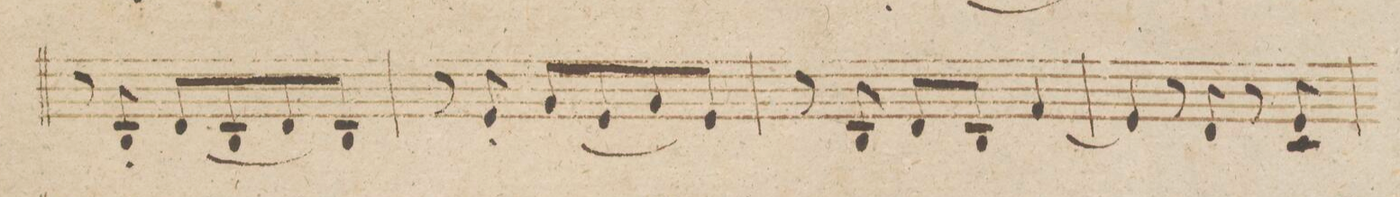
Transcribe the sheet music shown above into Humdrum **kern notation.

**kern	**dynam
*I"Violino 2do	*
*clefG2	*
*k[b-e-]	*
*met(c)	*
*M3/4	*
8r	.
8B-'</L	.
(<8d/	.
8B-/	.
8d/	.
8B-/J)	.
=114	=114
8r	.
8e-'</L	.
(<8g/	.
8e-/	.
8g/	.
8e-/J)	.
=115	=115
8r	.
8B-/	.
8d/L	.
8B-/J	.
(<4f/	.
=116	=116
4e-/)	.
8r	.
8d/	.
8r	.
8e-/ 8c/	.
=117	=117
*-	*-
